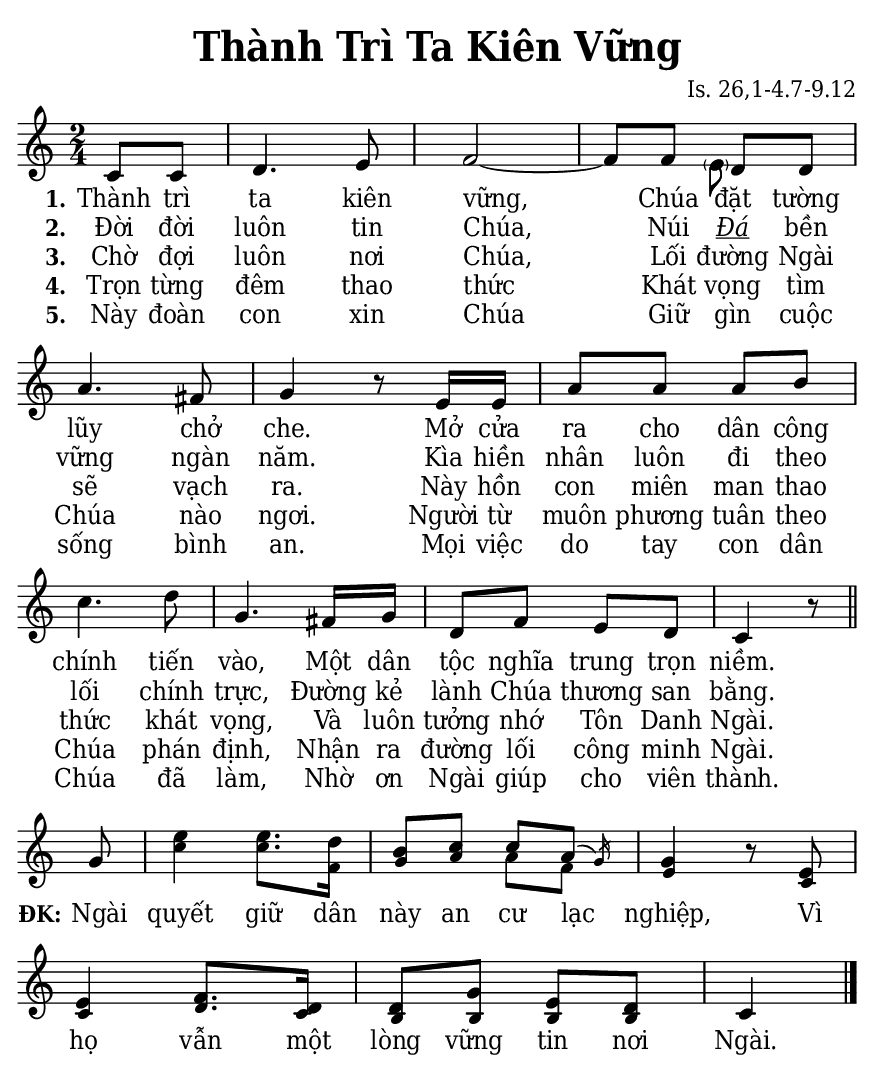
% Cài đặt chung\
\version "2.22.1"
\include "english.ly"

\header {
  title = \markup { \fontsize #1 "Thành Trì Ta Kiên Vững" }
  composer = "Is. 26,1-4.7-9.12"
  %arranger = "Lm. Kim Long"
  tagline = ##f
}

% Nhạc phiên khúc
nhacPhienKhucSop = \relative c' {
  \partial 4 c8 c |
  d4. e8 |
  f2 ~ |
  f8 f
  <<
    {
      d
    }
    \new Voice = "beSop" {
      \voiceTwo
      \stemDown
      \once \override NoteColumn.force-hshift = #-1.2
      \parenthesize
      e
    }
  >>
  \oneVoice
  d |
  a'4. fs8 |
  g4 r8 e16 e |
  a8 a a b |
  c4. d8 |
  g,4. fs16 g |
  d8 f e d |
  c4 r8 \bar "||" \break
  
  g' |
  e'4 e8. d16 |
  b8 c c
  \afterGrace a ({
    \override Flag.stroke-style = #"grace"
    g16)}
  \revert Flag.stroke-style
  g4 r8 e |
  e4 f8. d16 |
  d8 g e d |
  c4 \bar "|."
}

nhacPhienKhucAlto = \relative c'' {
  r4 |
  R2*9
  r4.
  g8 |
  c4 c8. f,16 |
  g8 a a [f] |
  e4 r8 c |
  c4 d8. c16 |
  b8 b b b |
  c4
}

% Lời phiên khúc
loiPhienKhucSop = \lyrics {
  <<
    {
      \set stanza = "1."
      Thành trì ta kiên vững,
      Chúa đặt tường lũy chở che.
      Mở cửa ra cho dân công chính tiến vào,
      Một dân tộc nghĩa trung trọn niềm.
    }
    \new Lyrics {
	    \set associatedVoice = "beSop"
	    \set stanza = "2."
	    Đời đời luôn tin Chúa,
	    Núi \markup { \italic \underline "Đá" }
	    bền vững ngàn năm.
	    Kìa hiền nhân luôn đi theo lối chính trực,
	    Đường kẻ lành Chúa thương san bằng.
    }
    \new Lyrics {
	    \set associatedVoice = "beSop"
	    \set stanza = "3."
	    Chờ đợi luôn nơi Chúa,
	    Lối đường Ngài sẽ vạch ra.
	    Này hồn con miên man thao thức khát vọng,
	    Và luôn tưởng nhớ Tôn Danh Ngài.
    }
    \new Lyrics {
	    \set associatedVoice = "beSop"
	    \set stanza = "4."
	    Trọn từng đêm thao thức
	    Khát vọng tìm Chúa nào ngơi.
	    Người từ muôn phương tuân theo Chúa phán định,
	    Nhận ra đường lối công minh Ngài.
    }
    \new Lyrics {
	    \set associatedVoice = "beSop"
	    \set stanza = "5."
	    Này đoàn con xin Chúa
	    Giữ gìn cuộc sống bình an.
	    Mọi việc do tay con dân Chúa đã làm,
	    Nhờ ơn Ngài giúp cho viên thành.
    }
  >>
  \set stanza = "ĐK:"
  Ngài quyết giữ dân này an cư lạc nghiệp,
  Vì họ vẫn một lòng vững tin nơi Ngài.
}

% Dàn trang
\paper {
  #(set-paper-size "a5")
  top-margin = 3\mm
  bottom-margin = 3\mm
  left-margin = 3\mm
  right-margin = 3\mm
  indent = #0
  #(define fonts
	 (make-pango-font-tree "Deja Vu Serif Condensed"
	 		       "Deja Vu Serif Condensed"
			       "Deja Vu Serif Condensed"
			       (/ 20 20)))
  print-page-number = ##f
  system-system-spacing = #'((basic-distance . 0.1) (padding . 2))
}

TongNhip = {
  \key c \major \time 2/4
  \set Timing.beamExceptions = #'()
  \set Timing.baseMoment = #(ly:make-moment 1/4)
}

% Đổi kích thước nốt cho bè phụ
notBePhu =
#(define-music-function (font-size music) (number? ly:music?)
   (for-some-music
     (lambda (m)
       (if (music-is-of-type? m 'rhythmic-event)
           (begin
             (set! (ly:music-property m 'tweaks)
                   (cons `(font-size . ,font-size)
                         (ly:music-property m 'tweaks)))
             #t)
           #f))
     music)
   music)

\score {
  \new ChoirStaff <<
    \new Staff \with {
        \consists "Merge_rests_engraver"
        printPartCombineTexts = ##f
      }
      <<
      \new Voice \TongNhip \partCombine 
        \nhacPhienKhucSop
        \notBePhu -1 { \nhacPhienKhucAlto }
      \new NullVoice = beSop \nhacPhienKhucSop
      \new Lyrics \lyricsto beSop \loiPhienKhucSop
      >>
  >>
  \layout {
    %\override Staff.TimeSignature.transparent = ##t
    \override Lyrics.LyricSpace.minimum-distance = #0.8
    \override Score.BarNumber.break-visibility = ##(#f #f #f)
    \override Score.SpacingSpanner.uniform-stretching = ##t
  } 
}
